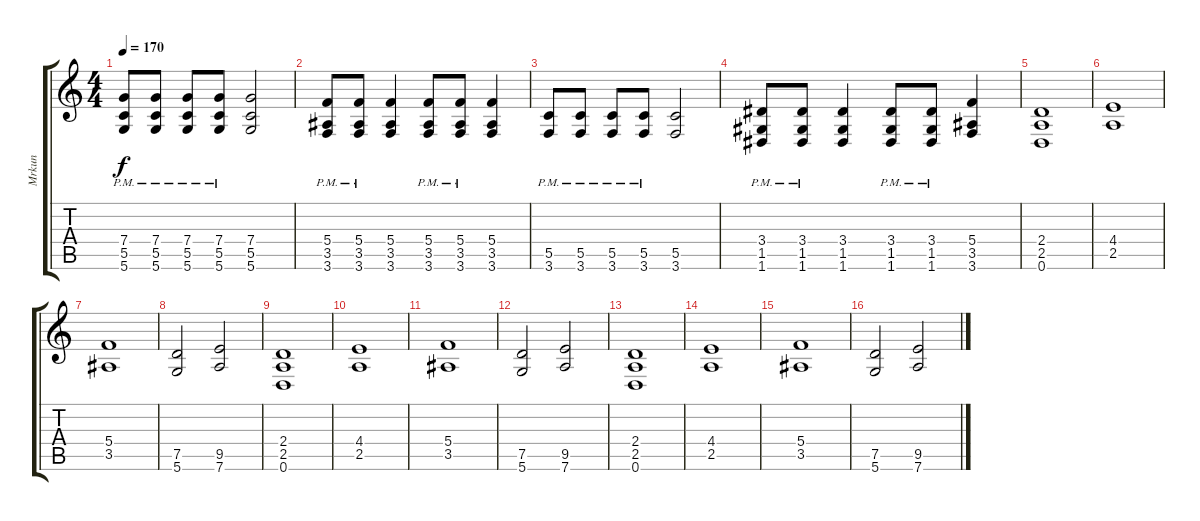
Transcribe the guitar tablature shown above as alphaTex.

\track ("Mrkun" "Mrkun") {instrument distortionguitar}
\staff {score tabs}
\tuning (D4 A3 F3 C3 G2 D2) {hide}
\ts (4 4)
\tempo 170
\clef g2
\ks c
(7.4{pm} 5.5{pm} 5.6{pm}).8{dy f} (7.4{pm} 5.5{pm} 5.6{pm}).8 (7.4{pm} 5.5{pm} 5.6{pm}).8 (7.4{pm} 5.5{pm} 5.6{pm}).8 (7.4 5.5 5.6).2 |
(5.4{pm} 3.5{pm} 3.6{pm}).8 (5.4{pm} 3.5{pm} 3.6{pm}).8 (5.4 3.5 3.6).4 (5.4{pm} 3.5{pm} 3.6{pm}).8 (5.4{pm} 3.5{pm} 3.6{pm}).8 (5.4 3.5 3.6).4 |
(5.5{pm} 3.6{pm}).8 (5.5{pm} 3.6{pm}).8 (5.5{pm} 3.6{pm}).8 (5.5{pm} 3.6{pm}).8 (5.5 3.6).2 |
(3.4{pm} 1.5{pm} 1.6{pm}).8 (3.4{pm} 1.5{pm} 1.6{pm}).8 (3.4 1.5 1.6).4 (3.4{pm} 1.5{pm} 1.6{pm}).8 (3.4{pm} 1.5{pm} 1.6{pm}).8 (5.4 3.5 3.6).4 |
(2.4 2.5 0.6).1 |
(4.4 2.5).1 |
(5.4 3.5).1 |
(7.5 5.6).2 (9.5 7.6).2 |
(2.4 2.5 0.6).1 |
(4.4 2.5).1 |
(5.4 3.5).1 |
(7.5 5.6).2 (9.5 7.6).2 |
(2.4 2.5 0.6).1 |
(4.4 2.5).1 |
(5.4 3.5).1 |
(7.5 5.6).2 (9.5 7.6).2
